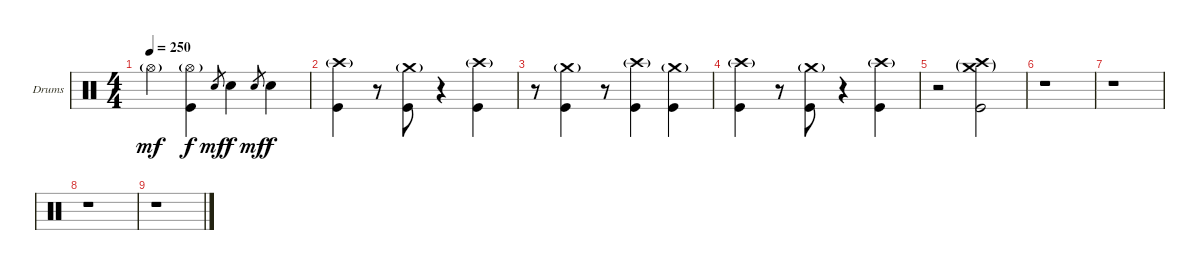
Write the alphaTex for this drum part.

\bracketExtendMode groupsimilarinstruments
\firstSystemTrackNameOrientation horizontal
\otherSystemsTrackNameOrientation horizontal
\track ("Drumkit" "Drums") {instrument percussion}
\staff {score}
\articulation defaults
\ts (4 4)
\tempo 250
\clef neutral
\ks c "Hi-Hat (open)"{g}.4{dy mf}
("Hi-Hat (open)"{g} "Kick (hit)").4{dy f} "Snare (hit) 2".8{gr dy mf} "Snare (hit) 2".4{dy f} "Snare (hit) 2".8{gr dy mf} "Snare (hit) 2".4{dy f} |
("Crash high (hit)"{g} "Kick (hit)").4 r.8 ("Crash medium (hit)"{g} "Kick (hit)").8 r.4 ("Crash high (hit)"{g} "Kick (hit)").4 |
r.8 ("Crash medium (hit)"{g} "Kick (hit)").4 r.8 ("Crash high (hit)"{g} "Kick (hit)").4 ("Crash medium (hit)"{g} "Kick (hit)").4 |
("Crash high (hit)"{g} "Kick (hit)").4 r.8 ("Crash medium (hit)"{g} "Kick (hit)").8 r.4 ("Crash high (hit)"{g} "Kick (hit)").4 |
r.2 ("Crash medium (hit)"{g} "Crash high (hit)"{g} "Kick (hit)").2 |
r.1 |
r.1 |
r.1 |
r.1
